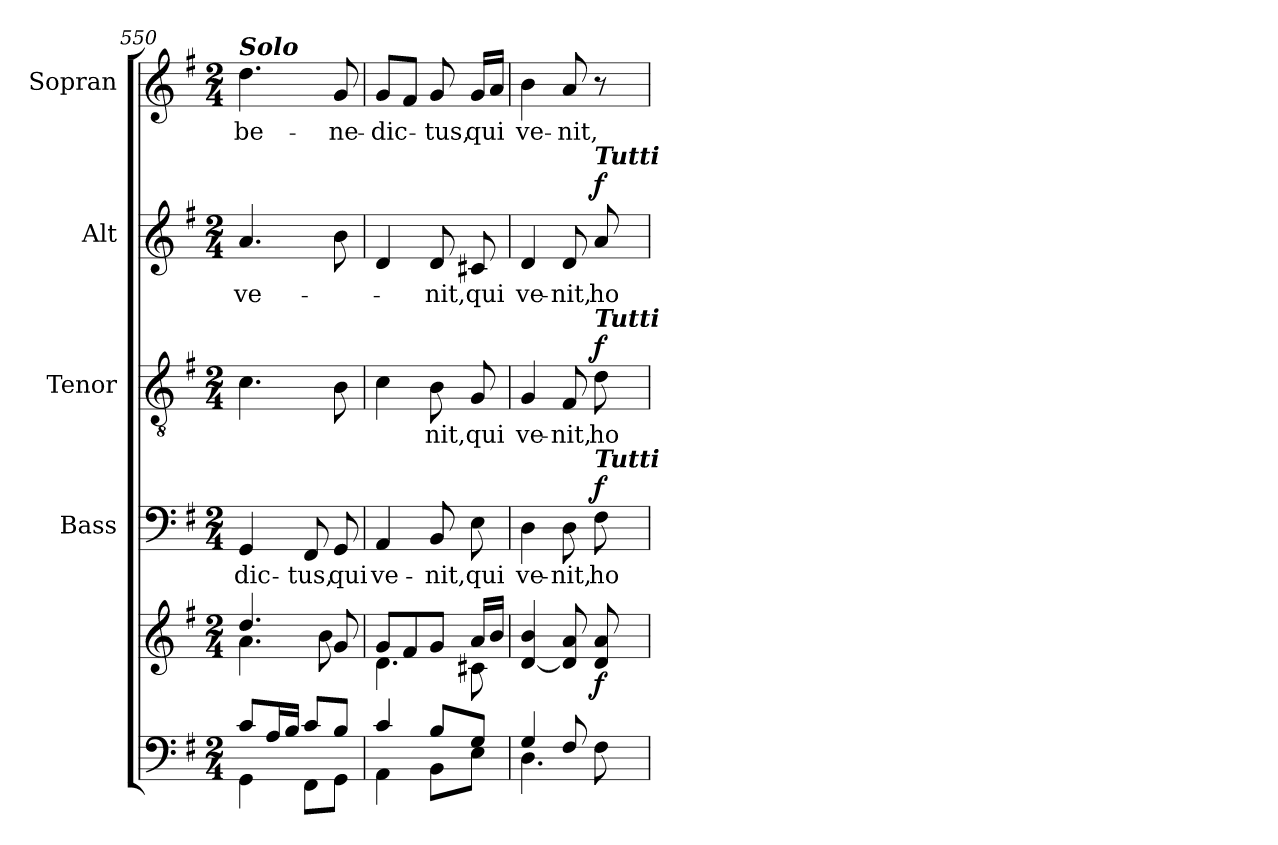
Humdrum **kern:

**kern	**kern	**dynam	**kern	**text	**dynam	**kern	**text	**dynam	**kern	**text	**dynam	**kern	**text
*part5	*part5	*part5	*part4	*part4	*part4	*part3	*part3	*part3	*part2	*part2	*part2	*part1	*part1
*staff6	*staff5	*staff5/6	*staff4	*staff4	*staff4	*staff3	*staff3	*staff3	*staff2	*staff2	*staff2	*staff1	*staff1
*	*	*	*I"Bass	*	*	*I"Tenor	*	*	*I"Alt	*	*	*I"Sopran	*
*	*	*	*I'B.	*	*	*I'T.	*	*	*I'A.	*	*	*I'S.	*
*clefF4	*clefG2	*	*clefF4	*	*	*clefGv2	*	*	*clefG2	*	*	*clefG2	*
*k[f#]	*k[f#]	*	*k[f#]	*	*	*k[f#]	*	*	*k[f#]	*	*	*k[f#]	*
*G:	*G:	*	*G:	*	*	*G:	*	*	*G:	*	*	*G:	*
*M2/4	*M2/4	*	*M2/4	*	*	*M2/4	*	*	*M2/4	*	*	*M2/4	*
=550	=550	=550	=550	=550	=550	=550	=550	=550	=550	=550	=550	=550	=550
*^	*^	*	*	*	*	*	*	*	*	*	*	*	*
!	!	!	!	!	!	!	!	!	!	!	!	!	!	!LO:TX:a:Bi:t=Solo	!
!	!	!	!	!	!	!LO:LY:b	!	!	!	!	!	!LO:LY:b	!	!	!LO:LY:b
8c/L	4GG\	4.dd/	4.a\	.	4GG/	-dic-	.	4.c\	.	.	4.a/	ve-	.	4.dd\	be-
16A/L	.	.	.	.	.	.	.	.	.	.	.	.	.	.	.
16B/JJ	.	.	.	.	.	.	.	.	.	.	.	.	.	.	.
!	!	!	!	!	!	!LO:LY:b	!	!	!	!	!	!	!	!	!
8c/L	8FF#\L	.	.	.	8FF#/	-tus,	.	.	.	.	.	.	.	.	.
!	!	!	!	!	!	!LO:LY:b	!	!	!	!	!	!	!	!	!LO:LY:b
8B/J	8GG\J	8g/	8b\	.	8GG/	qui	.	8B\	.	.	8b\	.	.	8g/	-ne-
=551	=551	=551	=551	=551	=551	=551	=551	=551	=551	=551	=551	=551	=551	=551	=551
!	!	!	!	!	!	!LO:LY:b	!	!	!	!	!	!	!	!	!LO:LY:b
4c/	4AA\	8g/L	4.d\	.	4AA/	ve-	.	4c\	.	.	4d/	.	.	8g/L	-dic-
.	.	8f#/	.	.	.	.	.	.	.	.	.	.	.	8f#/J	.
!	!	!	!	!	!	!LO:LY:b	!	!	!LO:LY:b	!	!	!LO:LY:b	!	!	!LO:LY:b
8B/L	8BB\L	8g/J	.	.	8BB/	-nit,	.	8B\	-nit,	.	8d/	-nit,	.	8g/	-tus,
!	!	!	!	!	!	!LO:LY:b	!	!	!LO:LY:b	!	!	!LO:LY:b	!	!	!LO:LY:b
8G/J	8E\J	16a/LL	8c#X\	.	8E\	qui	.	8G/	qui	.	8c#X/	qui	.	16g/LL	qui
.	.	16b/JJ	.	.	.	.	.	.	.	.	.	.	.	16a/JJ	.
*	*	*v	*v	*	*	*	*	*	*	*	*	*	*	*	*
=552	=552	=552	=552	=552	=552	=552	=552	=552	=552	=552	=552	=552	=552	=552
!	!	!	!	!	!LO:LY:b	!	!	!LO:LY:b	!	!	!LO:LY:b	!	!	!LO:LY:b
4G/	4.D\	[4d/ 4b/	.	4D\	ve-	.	4G/	ve-	.	4d/	ve-	.	4b\	ve-
!	!	!	!	!	!LO:LY:b	!	!	!LO:LY:b	!	!	!LO:LY:b	!	!	!LO:LY:b
8F#/	.	8d/] 8a/	.	8D\	-nit,	.	8F#/	-nit,	.	8d/	-nit,	.	8a/	-nit,
!	!	!	!	!	!	!	!	!	!	!LO:TX:a:Bi:t=Tutti	!	!	!	!
!	!	!	!	!	!	!	!LO:TX:a:Bi:t=Tutti	!	!	!	!	!	!	!
!	!	!	!	!LO:TX:a:Bi:t=Tutti	!	!	!	!	!	!	!	!	!	!
!	!	!	!LO:DY:b	!	!LO:LY:b	!LO:DY:a	!	!LO:LY:b	!LO:DY:a	!	!LO:LY:b	!LO:DY:a	!	!
8ryy	8F#\	8d/ 8a/	f	8F#\	ho-	f	8d\	ho-	f	8a/	ho-	f	8r	.
*v	*v	*	*	*	*	*	*	*	*	*	*	*	*	*
=	=	=	=	=	=	=	=	=	=	=	=	=	=
*-	*-	*-	*-	*-	*-	*-	*-	*-	*-	*-	*-	*-	*-
